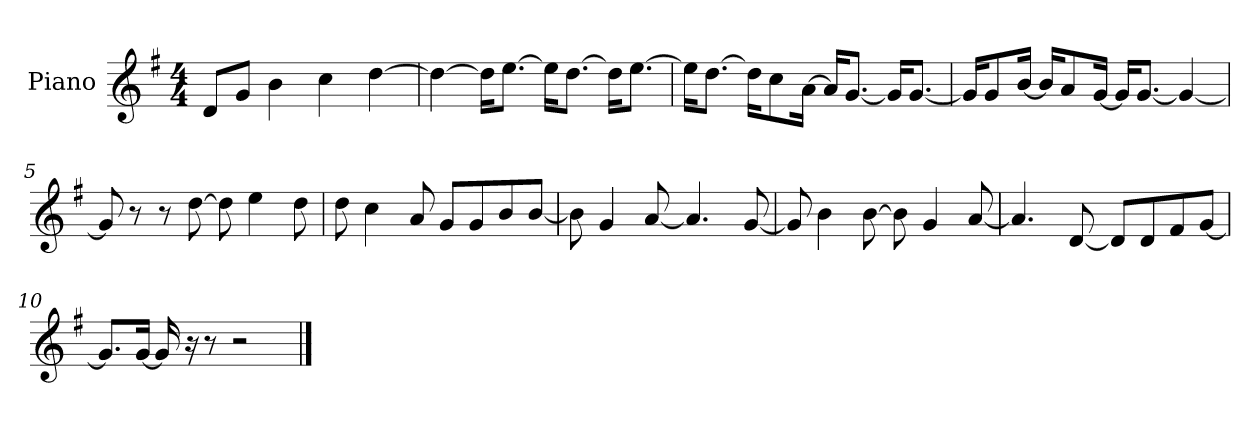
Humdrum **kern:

**kern
*part1
*staff1
*I"Piano
*I'P-no
*clefG2
*k[f#]
*M4/4
*MM90
=1
8d/L
8g/J
4b\
4cc\
[4dd\
=2
4dd\_
16dd\KL]
[8.ee\J
16ee\KL]
[8.dd\J
16dd\KL]
[8.ee\J
=3
16ee\KL]
[8.dd\J
16dd\KL]
8cc\
[16a\Jk
16a/KL]
[8.g/J
16g/KL]
[8.g/J
=4
16g/KL]
8g/
[16b/Jk
16b/KL]
8a/
[16g/Jk
16g/KL]
[8.g/J
4g/_
!!LO:LB:g=z
=5
8g/]
8r
8r
[8dd\
8dd\]
4ee\
8dd\
=6
8dd\
4cc\
8a/
8g/L
8g/
8b/
[8b/J
=7
8b\]
4g/
[8a/
4.a/]
[8g/
=8
8g/]
4b\
[8b\
8b\]
4g/
[8a/
=9
4.a/]
[8d/
8d/L]
8d/
8f#/
[8g/J
!!LO:LB:g=z
=10
8.g/L]
[16g/Jk
16g/]
16r
8r
2r
==
*-
